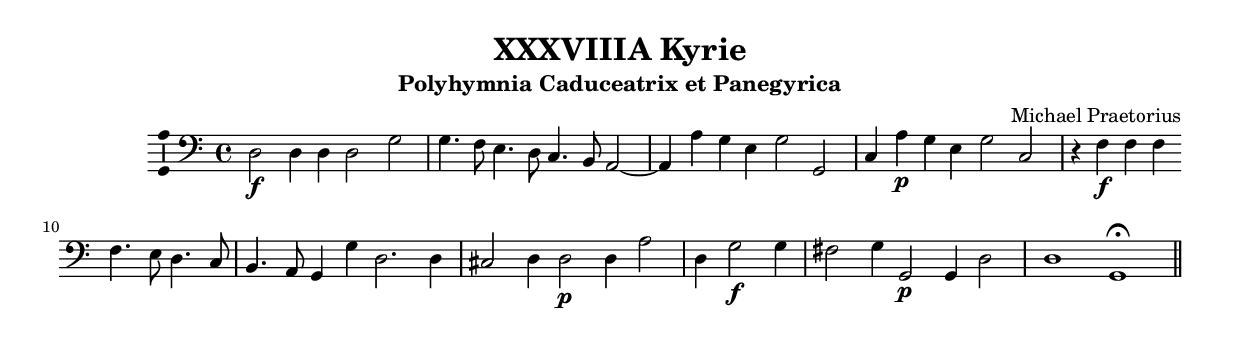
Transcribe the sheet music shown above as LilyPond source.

\include "../../global-settings.ly"

\new Staff = "Continuo" {
  \clef "bass"
  % pg 1 ln 6
  d2\f d4 d d2 g \l g4. f8 e4. d8 c4. b,8 a,2~ \l a,4 a g e g2 g, \l c4 a\p g e g2 c \l
  r4 f\f f f f4. e8 d4. c8 \l b,4. a,8 g,4 g d2. d4 \l cis2 d4 d2\p d4 a2 \l d4 g2\f g4 \l fis2 g4 g,2\p g,4 d2 \l d1 g,\fermata \ll
}